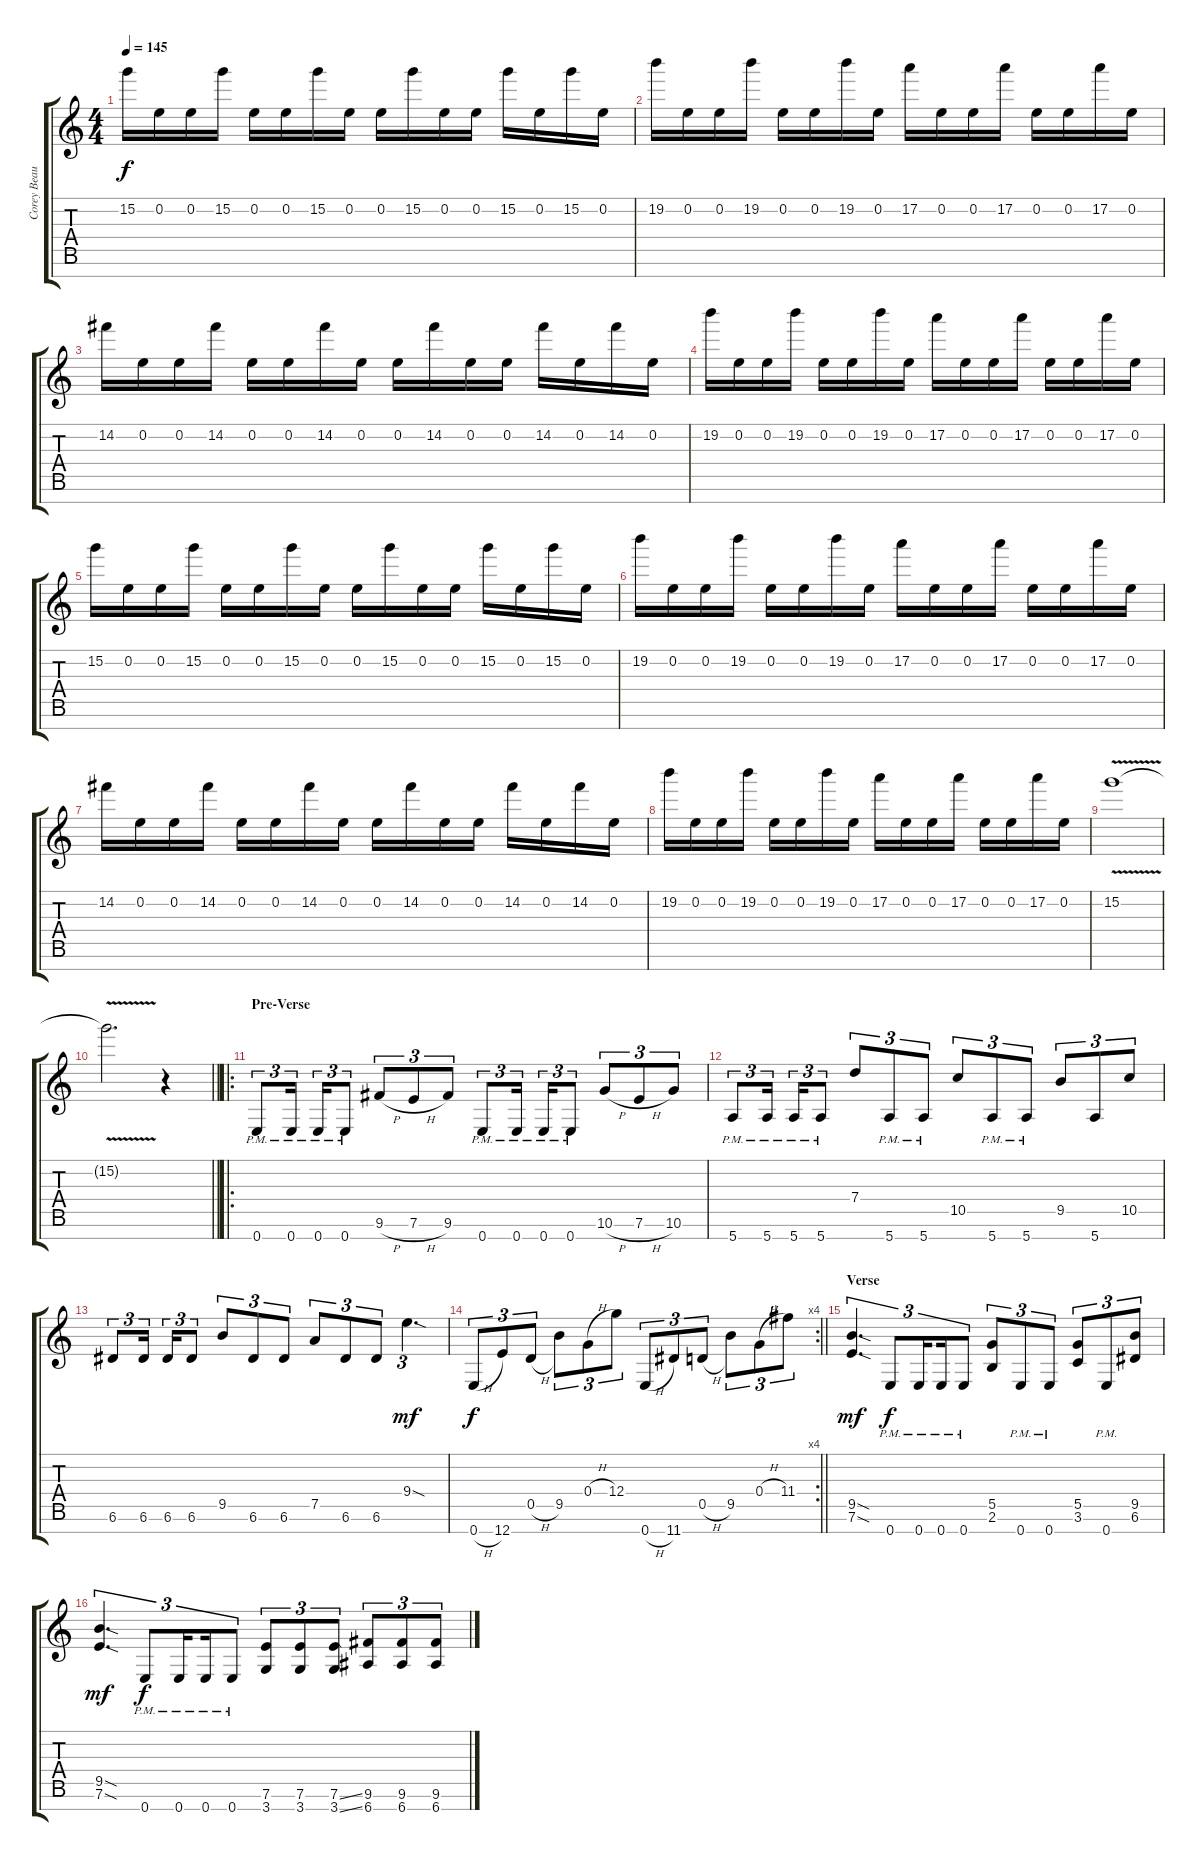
\track ("Corey Beaulieu" "Corey Beau") {instrument distortionguitar}
\staff {score tabs}
\tuning (A4 E4 C4 G3 D3 A2 E2) {hide}
\ts (4 4)
\tempo 145
\clef g2
\ks c
15.2.16{dy f} 0.2.16 0.2.16 15.2.16 0.2.16 0.2.16 15.2.16 0.2.16 0.2.16 15.2.16 0.2.16 0.2.16 15.2.16 0.2.16 15.2.16 0.2.16 |
19.2.16 0.2.16 0.2.16 19.2.16 0.2.16 0.2.16 19.2.16 0.2.16 17.2.16 0.2.16 0.2.16 17.2.16 0.2.16 0.2.16 17.2.16 0.2.16 |
14.2.16 0.2.16 0.2.16 14.2.16 0.2.16 0.2.16 14.2.16 0.2.16 0.2.16 14.2.16 0.2.16 0.2.16 14.2.16 0.2.16 14.2.16 0.2.16 |
19.2.16 0.2.16 0.2.16 19.2.16 0.2.16 0.2.16 19.2.16 0.2.16 17.2.16 0.2.16 0.2.16 17.2.16 0.2.16 0.2.16 17.2.16 0.2.16 |
15.2.16 0.2.16 0.2.16 15.2.16 0.2.16 0.2.16 15.2.16 0.2.16 0.2.16 15.2.16 0.2.16 0.2.16 15.2.16 0.2.16 15.2.16 0.2.16 |
19.2.16 0.2.16 0.2.16 19.2.16 0.2.16 0.2.16 19.2.16 0.2.16 17.2.16 0.2.16 0.2.16 17.2.16 0.2.16 0.2.16 17.2.16 0.2.16 |
14.2.16 0.2.16 0.2.16 14.2.16 0.2.16 0.2.16 14.2.16 0.2.16 0.2.16 14.2.16 0.2.16 0.2.16 14.2.16 0.2.16 14.2.16 0.2.16 |
19.2.16 0.2.16 0.2.16 19.2.16 0.2.16 0.2.16 19.2.16 0.2.16 17.2.16 0.2.16 0.2.16 17.2.16 0.2.16 0.2.16 17.2.16 0.2.16 |
15.2{v}.1 |
\barLineRight lightlight
15.2{t}.2{d} r.4 |
\ro
\section ("" "Pre-Verse")
0.7{pm}.8{tu (3 2)} 0.7{pm}.16{tu (3 2) beam splitsecondary} 0.7{pm}.16{tu (3 2)} 0.7{pm}.8{tu (3 2)} 9.6{h}.8{tu (3 2)} 7.6{h}.8{tu (3 2)} 9.6.8{tu (3 2)} 0.7{pm}.8{tu (3 2)} 0.7{pm}.16{tu (3 2) beam splitsecondary} 0.7{pm}.16{tu (3 2)} 0.7{pm}.8{tu (3 2)} 10.6{h}.8{tu (3 2)} 7.6{h}.8{tu (3 2)} 10.6.8{tu (3 2)} |
5.7{pm}.8{tu (3 2)} 5.7{pm}.16{tu (3 2) beam splitsecondary} 5.7{pm}.16{tu (3 2)} 5.7{pm}.8{tu (3 2)} 7.4.8{tu (3 2)} 5.7{pm}.8{tu (3 2)} 5.7{pm}.8{tu (3 2)} 10.5.8{tu (3 2)} 5.7{pm}.8{tu (3 2)} 5.7{pm}.8{tu (3 2)} 9.5.8{tu (3 2)} 5.7.8{tu (3 2)} 10.5.8{tu (3 2)} |
6.6.8{tu (3 2)} 6.6.16{tu (3 2) beam splitsecondary} 6.6.16{tu (3 2)} 6.6.8{tu (3 2)} 9.5.8{tu (3 2)} 6.6.8{tu (3 2)} 6.6.8{tu (3 2)} 7.5.8{tu (3 2)} 6.6.8{tu (3 2)} 6.6.8{tu (3 2)} 9.4{sod}.4{d tu (3 2) dy mf} |
\rc 4
\barLineRight lightlight
0.7{h}.8{tu (3 2) dy f} 12.7.8{tu (3 2)} 0.5{h}.8{tu (3 2)} 9.5.8{tu (3 2)} 0.4{h}.8{tu (3 2)} 12.4.8{tu (3 2)} 0.7{h}.8{tu (3 2)} 11.7.8{tu (3 2)} 0.5{h}.8{tu (3 2)} 9.5.8{tu (3 2)} 0.4{h}.8{tu (3 2)} 11.4.8{tu (3 2)} |
\section ("" "Verse")
(9.5{sod} 7.6{sod}).4{d tu (3 2) dy mf} 0.7{pm}.8{tu (3 2) dy f} 0.7{pm}.16{tu (3 2) beam splitsecondary} 0.7{pm}.16{tu (3 2)} 0.7{pm}.8{tu (3 2)} (5.5 2.6).8{tu (3 2)} 0.7{pm}.8{tu (3 2)} 0.7{pm}.8{tu (3 2)} (5.5 3.6).8{tu (3 2)} 0.7{pm}.8{tu (3 2)} (9.5 6.6).8{tu (3 2)} |
(9.5{sod} 7.6{sod}).4{d tu (3 2) dy mf} 0.7{pm}.8{tu (3 2) dy f} 0.7{pm}.16{tu (3 2) beam splitsecondary} 0.7{pm}.16{tu (3 2)} 0.7{pm}.8{tu (3 2)} (7.6 3.7).8{tu (3 2)} (7.6 3.7).8{tu (3 2)} (7.6{ss} 3.7{ss}).8{tu (3 2)} (9.6 6.7).8{tu (3 2)} (9.6 6.7).8{tu (3 2)} (9.6 6.7).8{tu (3 2)}
